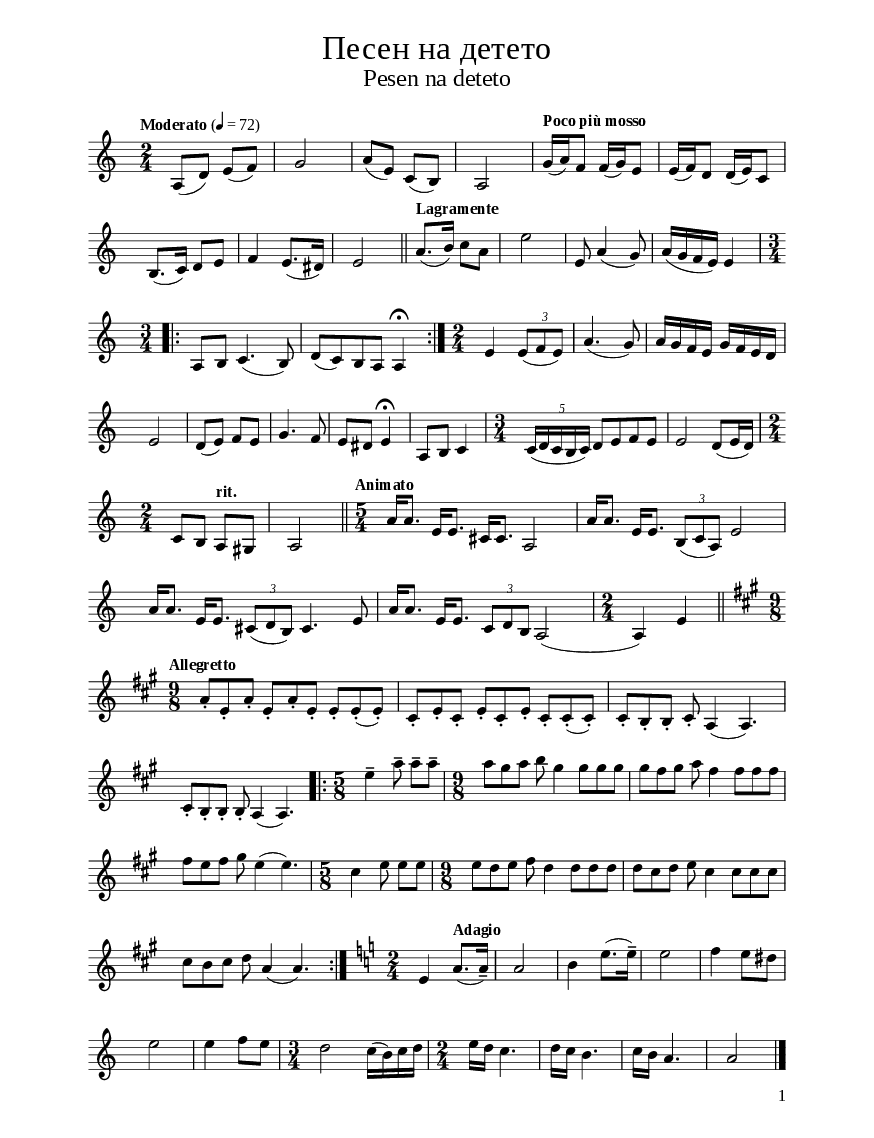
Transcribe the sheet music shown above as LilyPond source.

\version "2.22.1"

% include paper part and global functions
\include "include/globals.ily"
\bookpart {
  \paper { % the system system spacing is custom here so do not include bookpart-paper.ily
    print-all-headers = ##t
    print-page-number = ##t
    print-first-page-number = ##t

    % put page numbers on the bottom
    oddHeaderMarkup = \markup ""
    evenHeaderMarkup = \markup ""
    oddFooterMarkup = \markup
    \fill-line {
      ""
      \on-the-fly #print-page-number-check-first \fromproperty #'page:page-number-string
    }
    evenFooterMarkup = \markup
    \fill-line {
      \on-the-fly #print-page-number-check-first \fromproperty #'page:page-number-string
      ""
    }

    left-margin = 1.5\cm
    right-margin = 1.5\cm
    top-margin = 1.6\cm
    bottom-margin = 1.2\cm
    ragged-bottom = ##t % do not spread the staves to fill the whole vertical space

    % change distance between staves
    system-system-spacing =
    #'((basic-distance . 9)
       (minimum-distance . 6)
       (padding . 1)
       (stretchability . 9))
  }

  \header {
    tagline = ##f
  }
   
  \score {
    \include "include/score-layout.ily"

    \new Voice \absolute {
      \clef treble
      \key a \minor
      \time 2/4
      \tempoFunc "Moderato" 4 "72"
      a8 ( d'8 ) e'8 ( f'8 ) | % 2
      g'2 | % 3
      a'8 ( e'8 ) c'8 ( b8 ) | % 4
      a2 | % 5
      \tempo "Poco più mosso"
      g'16
      ( a'16 ) f'8 f'16 ( g'16 )
      e'8 | % 6
      e'16 ( f'16 ) d'8 d'16 ( e'16 ) c'8 \break | % 7
      b8. ( c'16 ) d'8 e'8 | % 8
      f'4 e'8. ( dis'16 ) | % 9
       
      e'2 \bar "||"
      \tempo "Lagramente"
      a'8.  ( b'16 ) c''8 a'8 | % 11
      e''2 | % 12
      e'8 a'4 ( g'8 ) | % 13
      a'16 ( g'16 f'16 e'16 ) e'4 \break | % 14
      \time 3/4  \repeat volta 2 {
        a8 b8 c'4. ( b8 ) | % 15
        d'8 ( c'8 ) b8 a8 a4 \fermata
      }
      | % 16

      \time 2/4  e'4 \once \override TupletBracket #'stencil = ##f
      \times 2/3  {
        e'8( f'8 e'8 )
      }
      | % 17
      a'4. ( g'8 ) | % 18
      a'16 g'16 f'16 e'16 g'16 f'16 e'16 d'16 \break | % 19
      e'2 |
      d'8 ( e'8 ) f'8 e'8 | % 21
      g'4. f'8 | % 22
      e'8 dis'8 e'4 \fermata | % 23
      a8 b8 c'4 | % 24
      \time 3/4  \once \override TupletBracket #'stencil = ##f
      \times 4/5  {
        c'16 ( d'16 c'16 b16 c'16)
      }
      d'8 e'8 f'8 e'8 | % 25
      e'2 d'8 ( e'16 d'16 ) \break | % 26
      \time 2/4  c'8 b8 a8^\markup{ \bold {rit.} } gis8 | % 27
      a2 \bar "||"
      \time 5/4  | % 28
      \tempo "Animato"
      a'16  a'8. e'16 e'8. cis'16 cis'8. a2 | % 29
      a'16 a'8. e'16 e'8. \once \override TupletBracket #'stencil = ##f
      \times 2/3  {
        b8 ( c'8 a8 )
      }
      e'2 \break |
      a'16 a'8. e'16 e'8. \once \override TupletBracket #'stencil = ##f
      \times 2/3  {
        cis'8 ( d'8 b8 )
      }
      cis'4. e'8 | % 31
      a'16 a'8. e'16 e'8. \once \override TupletBracket #'stencil = ##f
      \times 2/3  {
        c'8 d'8 b8
      }
      a2 ( | % 32
      \time 2/4  a4 ) e'4 \bar "||"
      \break | % 33
      \key a \major \time 9/8 | % 33
      \tempo "Allegretto"
      a'8  -. e'8 -. a'8 -. e'8 -. a'8 -. e'8
      -. e'8 -. e'8 ( -. e'8 ) -. | % 34
      cis'8 -. e'8 -. cis'8 -. e'8 -. cis'8 -. e'8 -. cis'8 -. cis'8 ( -.
      cis'8 ) -. | % 35
      cis'8 -. b8 -. b8 -. cis'8 -. a4 ( a4. ) \break | % 36
      cis'8 -. b8 -. b8 -. b8 -. a4 ( a4. ) | % 37
      \time 5/8  \repeat volta 2 {
        e''4 -- a''8 -- a''8 -- a''8 -- | % 38
        \time 9/8  a''8 gis''8 a''8 b''8 gis''4 gis''8 gis''8 gis''8 | % 39
        gis''8 fis''8 gis''8 a''8 fis''4 fis''8 fis''8 fis''8 \break |
        fis''8 e''8 fis''8 gis''8 e''4 ( e''4. ) | % 41
        \time 5/8  cis''4 e''8 e''8 e''8 | % 42
        \time 9/8  e''8 d''8 e''8 fis''8 d''4 d''8 d''8 d''8 | % 43
        d''8 cis''8 d''8 e''8 cis''4 cis''8 cis''8 cis''8 \break | % 44
        cis''8 b'8 cis''8 d''8 a'4 ( a'4. )
      }
      | % 45
      \key c \major \time 2/4 | % 45
      e'4 \tempo "Adagio"
      a'8. ( a'16 ) -- | % 46
      a'2 | % 47
      b'4 e''8. ( e''16 ) -- | % 48
      e''2 | % 49
      f''4 e''8 dis''8 \break |
      e''2 | % 51
      e''4 f''8 e''8 | % 52
      \time 3/4  d''2 c''16 ( b'16 ) c''16 d''16 | % 53
      \time 2/4  e''16 d''16 c''4. | % 54
      d''16 c''16 b'4. | % 55
      c''16 b'16 a'4. | % 56
      a'2 \bar "|."
    }

    \addlyrics {

    }

    \addlyrics {

    }
    \header {
      title = \titleFunc " Песен на детето " "Pesen na deteto"
    }

    \midi{}

  } % score
  %\markup \dc-two "D.C." "con repetitione"

  \pageBreak

  % include foreign translation(s) of the song
  %\include "lyrics_de/020_bratstvo_edinstvo_lyrics_de.ly"

} % bookpart
